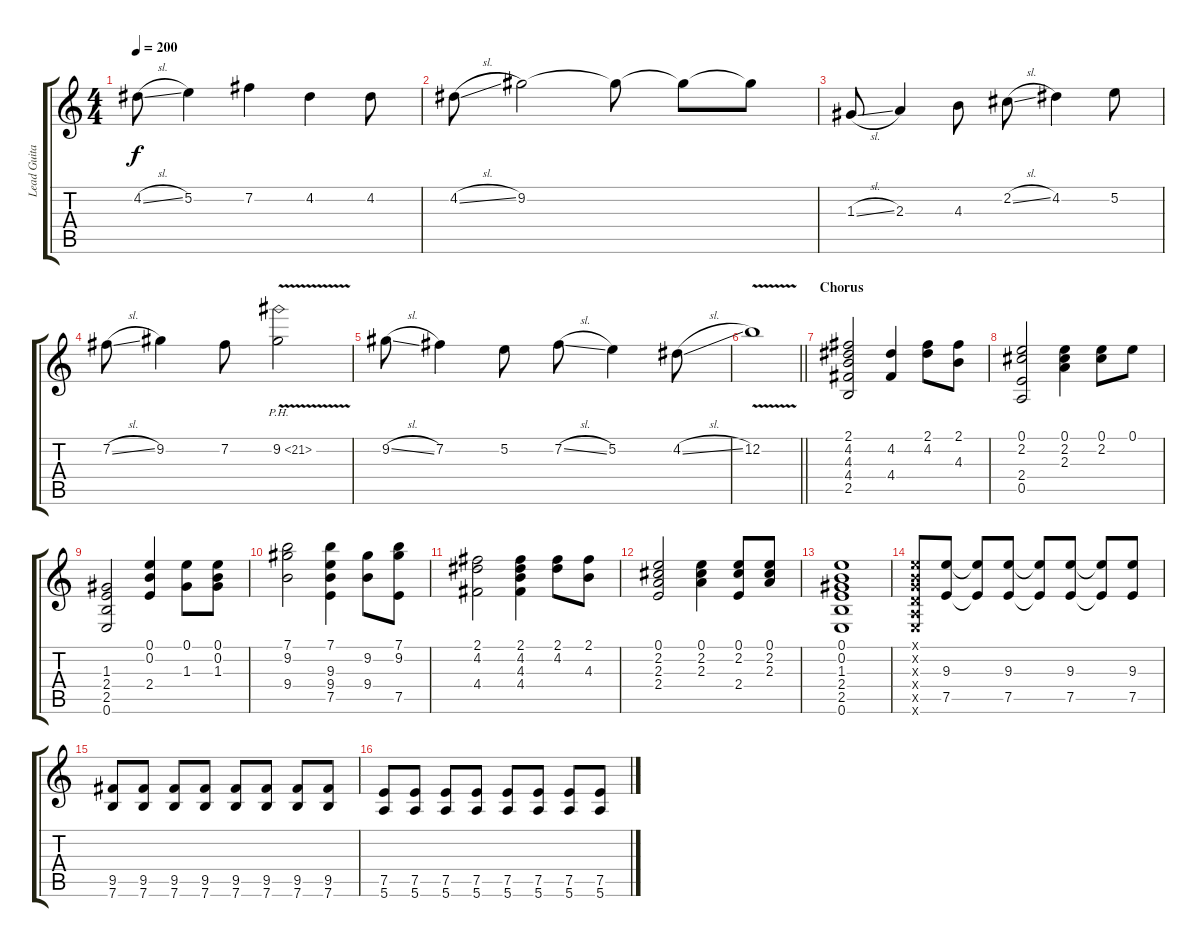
\track ("Lead Guitar" "Lead Guita") {instrument distortionguitar}
\staff {score tabs}
\tuning (E4 B3 G3 D3 A2 E2) {hide}
\ts (4 4)
\tempo 200
\clef g2
\ks c
4.2{sl}.8{dy f} 5.2.4 7.2.4 4.2.4 4.2.8 |
4.2{sl}.8 9.2.2 9.2{t}.8 9.2{t}.8 9.2{t}.8 |
1.3{sl}.8 2.3.4 4.3.8 2.2{sl}.8 4.2.4 5.2.8 |
7.2{sl}.8 9.2.4 7.2.8 9.2{ph 12 v}.2 |
9.2{sl}.8 7.2.4 5.2.8 7.2{sl}.8 5.2.4 4.2{sl}.8 |
\barLineRight lightlight
12.2{v}.1 |
\section ("" "Chorus")
(2.1 4.2 4.3 4.4 2.5).2{volume 7 instrument acousticguitarsteel} (4.2 4.4).4 (2.1 4.2).8 (2.1 4.3).8 |
(0.1 2.2 2.4 0.5).2 (0.1 2.2 2.3).4 (0.1 2.2).8 0.1.8 |
(1.3 2.4 2.5 0.6).2 (0.1 0.2 2.4).4 (0.1 1.3).8 (0.1 0.2 1.3).8 |
(7.1 9.2 9.4).2 (7.1 9.3 9.4 7.5).4 (9.2 9.4).8 (7.1 9.2 7.5).8 |
(2.1 4.2 4.4).2{instrument acousticguitarsteel} (2.1 4.2 4.3 4.4).4 (2.1 4.2).8 (2.1 4.3).8 |
(0.1 2.2 2.3 2.4).2 (0.1 2.2 2.3).4 (0.1 2.2 2.4).8 (0.1 2.2 2.3).8 |
(0.1 0.2 1.3 2.4 2.5 0.6).1 |
(0.1{x} 0.2{x} 0.3{x} 0.4{x} 0.5{x} 0.6{x}).8{volume 16 instrument distortionguitar} (9.3 7.5).8 (9.3{t} 7.5{t}).8 (9.3 7.5).8 (9.3{t} 7.5{t}).8 (9.3 7.5).8 (9.3{t} 7.5{t}).8 (9.3 7.5).8 |
(9.5 7.6).8 (9.5 7.6).8 (9.5 7.6).8 (9.5 7.6).8 (9.5 7.6).8 (9.5 7.6).8 (9.5 7.6).8 (9.5 7.6).8 |
(7.5 5.6).8 (7.5 5.6).8 (7.5 5.6).8 (7.5 5.6).8 (7.5 5.6).8 (7.5 5.6).8 (7.5 5.6).8 (7.5 5.6).8
